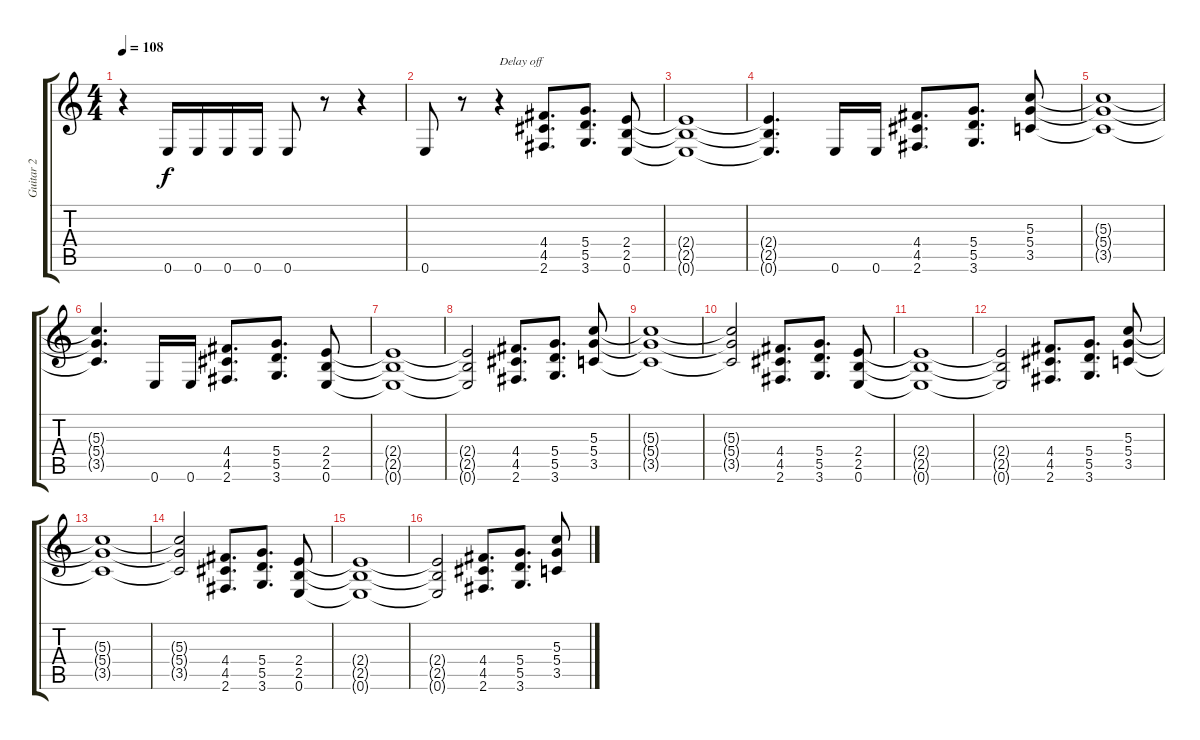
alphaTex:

\track ("Guitar 2" "Guitar 2") {instrument overdrivenguitar}
\staff {score tabs}
\tuning (E4 B3 G3 D3 A2 E2) {hide}
\ts (4 4)
\tempo 108
\clef g2
\ks c
r.4{dy f} 0.6.16 0.6.16 0.6.16 0.6.16 0.6.8 r.8 r.4 |
0.6.8 r.8 r.4{txt "Delay off"} (4.4 4.5 2.6).8{d} (5.4 5.5 3.6).8{d} (2.4 2.5 0.6).8 |
(2.4{t} 2.5{t} 0.6{t}).1 |
(2.4{t} 2.5{t} 0.6{t}).4{d} 0.6.16 0.6.16 (4.4 4.5 2.6).8{d} (5.4 5.5 3.6).8{d} (5.3 5.4 3.5).8 |
(5.3{t} 5.4{t} 3.5{t}).1 |
(5.3{t} 5.4{t} 3.5{t}).4{d} 0.6.16 0.6.16 (4.4 4.5 2.6).8{d} (5.4 5.5 3.6).8{d} (2.4 2.5 0.6).8 |
(2.4{t} 2.5{t} 0.6{t}).1 |
(2.4{t} 2.5{t} 0.6{t}).2 (4.4 4.5 2.6).8{d} (5.4 5.5 3.6).8{d} (5.3 5.4 3.5).8 |
(5.3{t} 5.4{t} 3.5{t}).1 |
(5.3{t} 5.4{t} 3.5{t}).2 (4.4 4.5 2.6).8{d} (5.4 5.5 3.6).8{d} (2.4 2.5 0.6).8 |
(2.4{t} 2.5{t} 0.6{t}).1 |
(2.4{t} 2.5{t} 0.6{t}).2 (4.4 4.5 2.6).8{d} (5.4 5.5 3.6).8{d} (5.3 5.4 3.5).8 |
(5.3{t} 5.4{t} 3.5{t}).1 |
(5.3{t} 5.4{t} 3.5{t}).2 (4.4 4.5 2.6).8{d} (5.4 5.5 3.6).8{d} (2.4 2.5 0.6).8 |
(2.4{t} 2.5{t} 0.6{t}).1 |
(2.4{t} 2.5{t} 0.6{t}).2 (4.4 4.5 2.6).8{d} (5.4 5.5 3.6).8{d} (5.3 5.4 3.5).8
